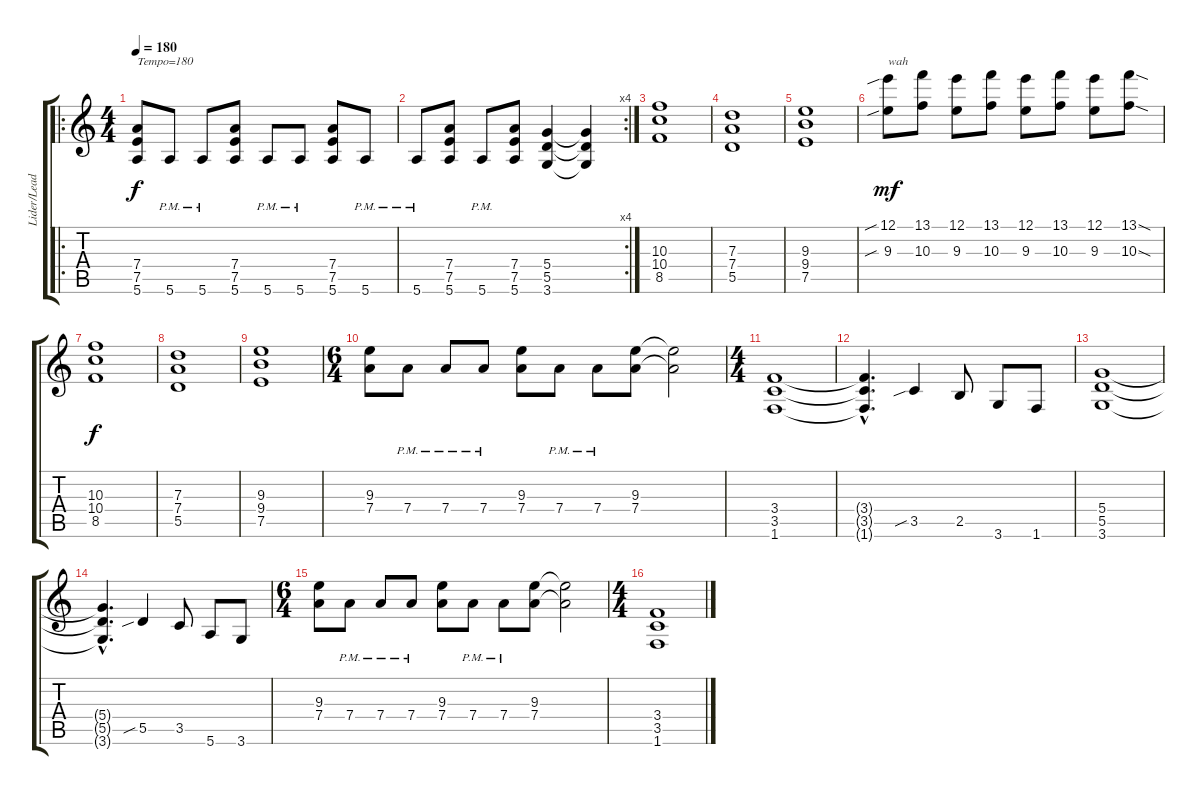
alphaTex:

\track ("Lider/Lead" "Lider/Lead") {instrument overdrivenguitar}
\staff {score tabs}
\tuning (E4 B3 G3 D3 A2 E2) {hide}
\ro
\ts (4 4)
\tempo 180
\clef g2
\ks c
(7.4 7.5 5.6).8{txt "Tempo=180" dy f} 5.6{pm}.8 5.6{pm}.8 (7.4 7.5 5.6).8 5.6{pm}.8 5.6{pm}.8 (7.4 7.5 5.6).8 5.6{pm}.8 |
\rc 4
5.6{pm}.8 (7.4 7.5 5.6).8 5.6{pm}.8 (7.4 7.5 5.6).8 (5.4 5.5 3.6).4 (5.4{t} 5.5{t} 3.6{t}).4 |
(10.3 10.4 8.5).1 |
(7.3 7.4 5.5).1 |
(9.3 9.4 7.5).1 |
(12.1{sib} 9.3{sib}).8{txt "wah" dy mf} (13.1 10.3).8 (12.1 9.3).8 (13.1 10.3).8 (12.1 9.3).8 (13.1 10.3).8 (12.1 9.3).8 (13.1{sod} 10.3{sod}).8 |
(10.3 10.4 8.5).1{dy f} |
(7.3 7.4 5.5).1 |
(9.3 9.4 7.5).1 |
\ts (6 4)
(9.3 7.4).8 7.4{pm}.8 7.4{pm}.8 7.4{pm}.8 (9.3 7.4).8 7.4{pm}.8 7.4{pm}.8 (9.3 7.4).8 (9.3{t} 7.4{t}).2 |
\ts (4 4)
(3.4 3.5 1.6).1 |
(3.4{hac t} 3.5{hac t} 1.6{hac t}).4{d} 3.5{sib}.4 2.5.8 3.6.8 1.6.8 |
(5.4 5.5 3.6).1 |
(5.4{hac t} 5.5{hac t} 3.6{hac t}).4{d} 5.5{sib}.4 3.5.8 5.6.8 3.6.8 |
\ts (6 4)
(9.3 7.4).8 7.4{pm}.8 7.4{pm}.8 7.4{pm}.8 (9.3 7.4).8 7.4{pm}.8 7.4{pm}.8 (9.3 7.4).8 (9.3{t} 7.4{t}).2 |
\ts (4 4)
(3.4 3.5 1.6).1
